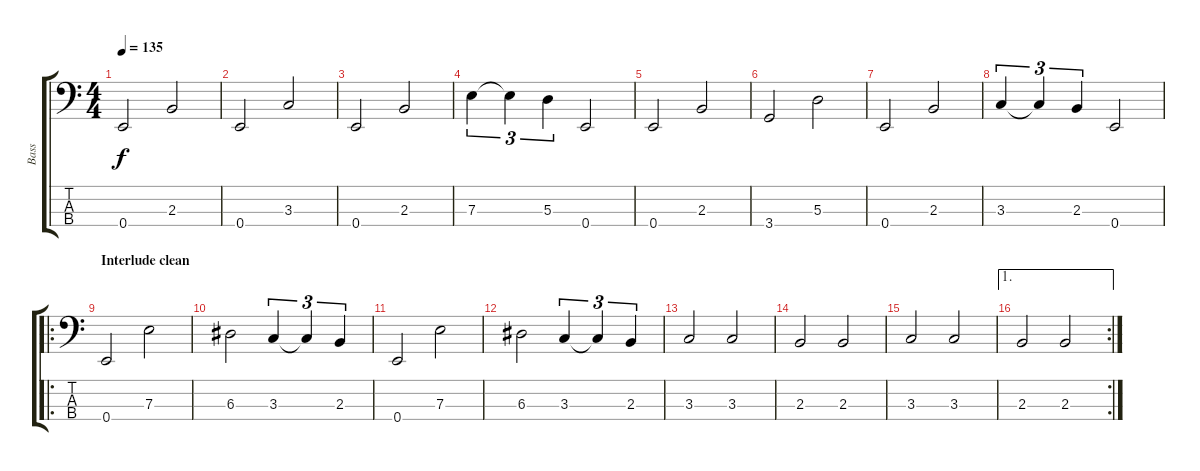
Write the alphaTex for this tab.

\track ("Bass" "Bass") {instrument acousticguitarnylon}
\staff {score tabs}
\tuning (G2 D2 A1 E1) {hide}
\ts (4 4)
\tempo 135
\clef f4
\ks c
0.4.2{dy f} 2.3.2 |
0.4.2 3.3.2 |
0.4.2 2.3.2 |
7.3.4{tu (3 2)} 7.3{t}.4{tu (3 2)} 5.3.4{tu (3 2)} 0.4.2 |
0.4.2 2.3.2 |
3.4.2 5.3.2 |
0.4.2 2.3.2 |
3.3.4{tu (3 2)} 3.3{t}.4{tu (3 2)} 2.3.4{tu (3 2)} 0.4.2 |
\ro
\section ("" "Interlude clean")
0.4.2 7.3.2 |
6.3.2 3.3.4{tu (3 2)} 3.3{t}.4{tu (3 2)} 2.3.4{tu (3 2)} |
0.4.2 7.3.2 |
6.3.2 3.3.4{tu (3 2)} 3.3{t}.4{tu (3 2)} 2.3.4{tu (3 2)} |
3.3.2 3.3.2 |
2.3.2 2.3.2 |
3.3.2 3.3.2 |
\ae 1
\rc 2
2.3.2 2.3.2
